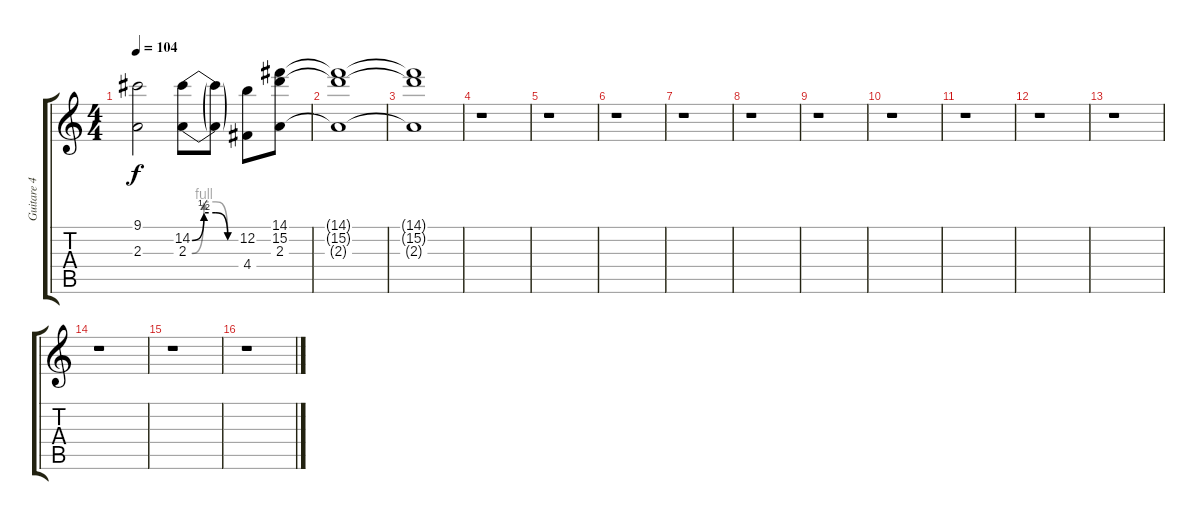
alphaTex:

\track ("Guitare 4" "Guitare 4") {instrument electricguitarclean}
\staff {score tabs}
\tuning (E4 B3 G3 D3 A2 E2) {hide}
\ts (4 4)
\tempo 104
\clef g2
\ks c
(9.1{t} 2.3{t}).2{dy f} (14.2{be (custom 0 0 15 2 30 2 45 0 60 0)} 2.3{be (custom 0 0 15 4 30 4 45 0 60 0)}).8 (14.2{t} 2.3{t}).8 (12.2 4.4).8 (14.1 15.2 2.3).8 |
(14.1{t} 15.2{t} 2.3{t}).1 |
(14.1{t} 15.2{t} 2.3{t}).1 |
r.1 |
r.1 |
r.1 |
r.1 |
r.1 |
r.1 |
r.1 |
r.1 |
r.1 |
r.1 |
r.1 |
r.1 |
r.1
